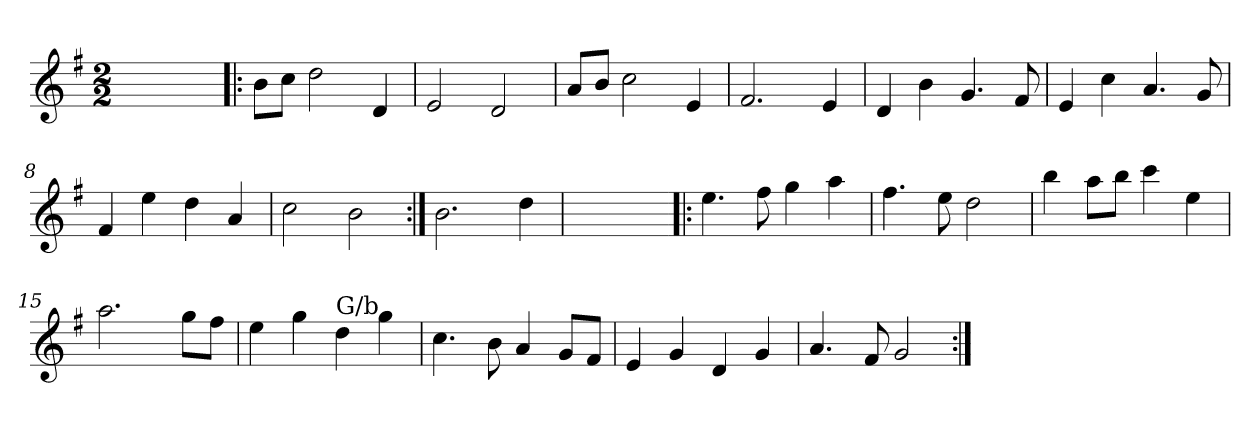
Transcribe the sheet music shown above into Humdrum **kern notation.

**kern
*part1
*staff1
*clefG2
*k[f#]
*G:
*M2/2
=1
1ryy
=2!|:
8b\L
8cc\J
2dd\
4d/
=3
2e/
2d/
=4
8a/L
8b/J
2cc\
4e/
=5
2.f#/
4e/
=6
4d/
4b\
4.g/
8f#/
=7
4e/
4cc\
4.a/
8g/
=8
4f#/
4ee\
4dd\
4a/
=9
2cc\
2b\
=10:|!
2.b\
4dd\
=11
1ryy
!!LO:LB:g=z
=12!|:
4.ee\
8ff#\
4gg\
4aa\
=13
4.ff#\
8ee\
2dd\
=14
4bb\
8aa\L
8bb\J
4ccc\
4ee\
=15
2.aa\
8gg\L
8ff#\J
=16
4ee\
4gg\
!LO:TX:a:t=G/b
4dd\
4gg\
=17
4.cc\
8b\
4a/
8g/L
8f#/J
=18
4e/
4g/
4d/
4g/
=19
4.a/
8f#/
2g/
=:|!
*-
